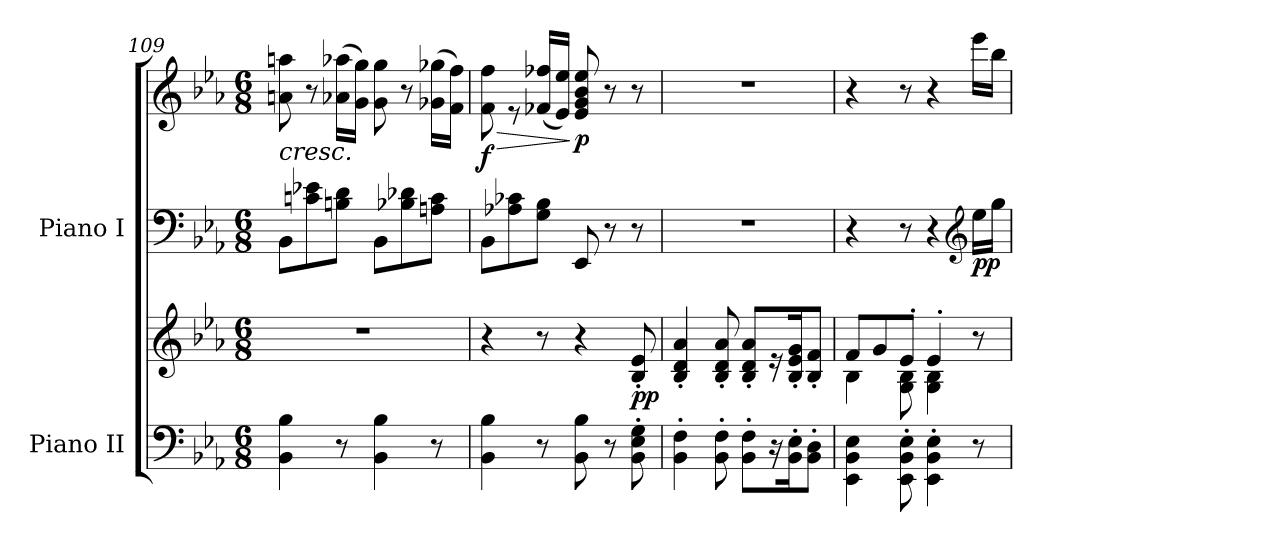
**kern	**kern	**dynam	**kern	**kern	**dynam
*part2	*part2	*part2	*part1	*part1	*part1
*staff4	*staff3	*staff3/4	*staff2	*staff1	*staff1/2
*I"Piano II	*	*	*I"Piano I	*	*
*I'Pno. II	*	*	*I'Pno. I	*	*
!!LO:LB:g=z
*clefF4	*clefG2	*	*clefF4	*clefG2	*
*k[b-e-a-]	*k[b-e-a-]	*	*k[b-e-a-]	*k[b-e-a-]	*
*M6/8	*M6/8	*	*M6/8	*M6/8	*
=109	=109	=109	=109	=109	=109
!	!	!	!	!LO:TX:b:i:t=cresc.	!
4BB-\ 4B-\	2.r	.	8BB-\L	8an\ 8aan\	.
.	.	.	8cn\ 8e-X\	8r	.
8r	.	.	8Bn\ 8d\J	(>16a-X\ 16aa-X\LL	.
.	.	.	.	16g\ 16gg\JJ)	.
4BB-\ 4B-\	.	.	8BB-\L	8g\ 8gg\	.
.	.	.	8B-X\ 8d-X\	8r	.
8r	.	.	8An\ 8c\J	(>16g-X\ 16gg-X\LL	.
.	.	.	.	16f\ 16ff\JJ)	.
=110	=110	=110	=110	=110	=110
!	!	!	!	!	!LO:HP:b
!	!	!	!	!	!LO:DY:n=1:b
4BB-\ 4B-\	4r	.	8BB-\L	8f\ 8ff\	> f
.	.	.	8A-X\ 8c-X\	8re	.
8r	8r	.	8G\ 8B-\J	(<16f-X/ 16ff-X/LL	.
.	.	.	.	16e-/ 16ee-/JJ)	.
!	!	!	!	!	!LO:DY:n=2:b
8BB-\ 8B-\	4r	.	8EE-/	8e-/ 8g/ 8b-/ 8ee-/	] p
8r	.	.	8r	8r	.
!	!	!LO:DY:b	!	!	!
8BB-\' 8E-\' 8G\'	8B-/' 8e-/'	pp	8r	8r	.
=111	=111	=111	=111	=111	=111
4BB-\' 4F\'	4B-/' 4d/' 4a-/'	.	2.r	2.r	.
8BB-\' 8F\'	8B-/' 8d/' 8a-/'	.	.	.	.
8BB-\' 8F\'L	8B-/' 8d/' 8a-/'L	.	.	.	.
16r	16r	.	.	.	.
16BB-\' 16E-\'K	16B-/' 16e-/' 16g/'K	.	.	.	.
8BB-\' 8D\'J	8B-/' 8f/'J	.	.	.	.
=112	=112	=112	=112	=112	=112
*	*^	*	*	*	*
4EE-\ 4BB-\ 4E-\	8f/L	4B-\	.	4r	4r	.
.	8g/	.	.	.	.	.
8EE-\' 8BB-\' 8E-\'	8e-'/J	8G\ 8B-\	.	8r	8r	.
4EE-\' 4BB-\' 4E-\'	4e-'/	4G\ 4B-\	.	4r	4r	.
*	*	*	*	*clefG2	*	*
!	!	!	!	!	!	!LO:DY:b=2
!	!	!	!	!	!	!LO:DY:n=1:b
8r	8r	8ryy	.	16ee-\LL	16eee-\LL	p p
.	.	.	.	16gg\JJ	16bb-\JJ	.
*	*v	*v	*	*	*	*
=	=	=	=	=	=
*-	*-	*-	*-	*-	*-
